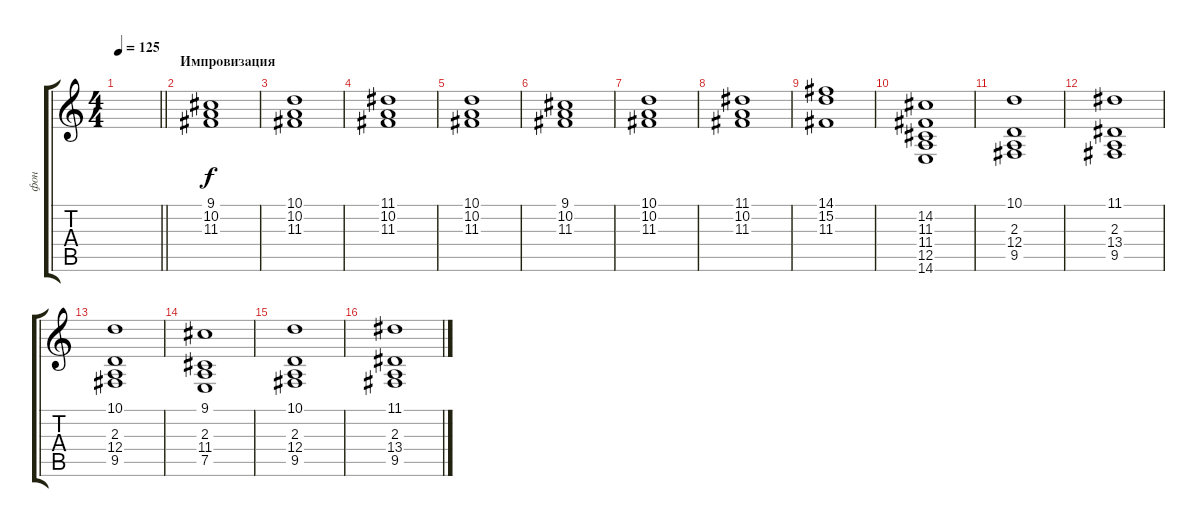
\track ("фон" "фон") {instrument pad2warm}
\staff {score tabs}
\tuning (E4 B3 G3 D3 A2 D2) {hide}
\ts (4 4)
\tempo 125
\clef g2
\barLineRight lightlight
\ks c
|
\section ("" "Импровизация")
(9.1 10.2 11.3).1{volume 6} |
(10.1 10.2 11.3).1 |
(11.1 10.2 11.3).1 |
(10.1 10.2 11.3).1 |
(9.1 10.2 11.3).1 |
(10.1 10.2 11.3).1 |
(11.1 10.2 11.3).1 |
(14.1 15.2 11.3).1 |
(14.2 11.3 11.4 12.5 14.6).1 |
(10.1 2.3 12.4 9.5).1 |
(11.1 2.3 13.4 9.5).1 |
(10.1 2.3 12.4 9.5).1 |
(9.1 2.3 11.4 7.5).1 |
(10.1 2.3 12.4 9.5).1 |
(11.1 2.3 13.4 9.5).1
